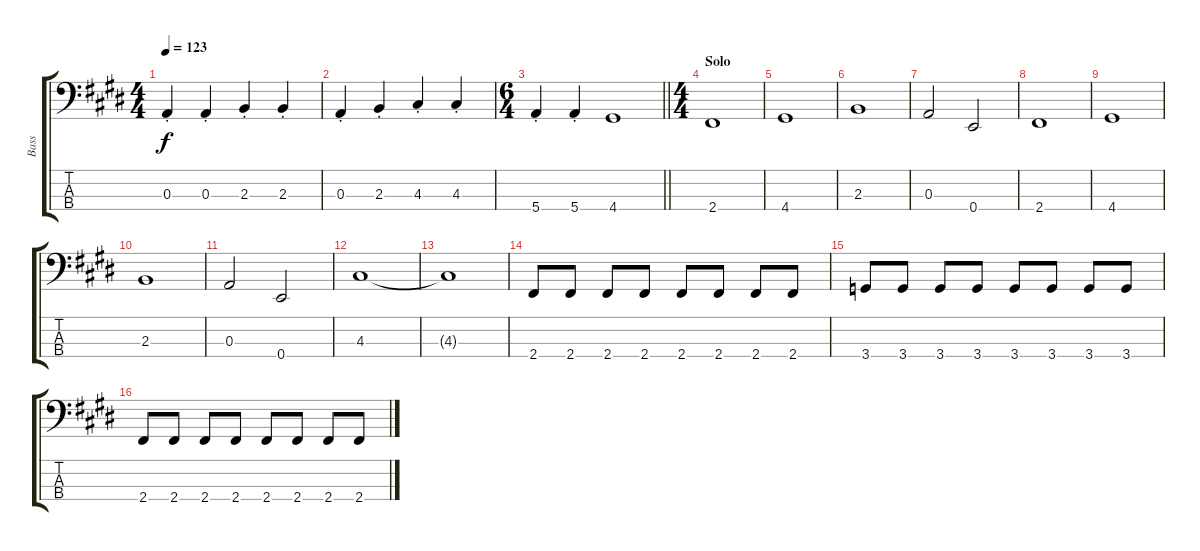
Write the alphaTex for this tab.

\track ("Bass" "Bass") {instrument electricbasspick}
\staff {score tabs}
\tuning (G2 D2 A1 E1) {hide}
\ts (4 4)
\tempo 123
\clef f4
\ks c#minor
0.3{st}.4{dy f} 0.3{st}.4 2.3{st}.4 2.3{st}.4 |
0.3{st}.4 2.3{st}.4 4.3{st}.4 4.3{st}.4 |
\ts (6 4)
\barLineRight lightlight
5.4{st}.4 5.4{st}.4 4.4.1 |
\ts (4 4)
\section ("" "Solo")
2.4.1 |
4.4.1 |
2.3.1 |
0.3.2 0.4.2 |
2.4.1 |
4.4.1 |
2.3.1 |
0.3.2 0.4.2 |
4.3.1 |
4.3{t}.1 |
2.4.8 2.4.8 2.4.8 2.4.8 2.4.8 2.4.8 2.4.8 2.4.8 |
3.4.8 3.4.8 3.4.8 3.4.8 3.4.8 3.4.8 3.4.8 3.4.8 |
2.4.8 2.4.8 2.4.8 2.4.8 2.4.8 2.4.8 2.4.8 2.4.8
